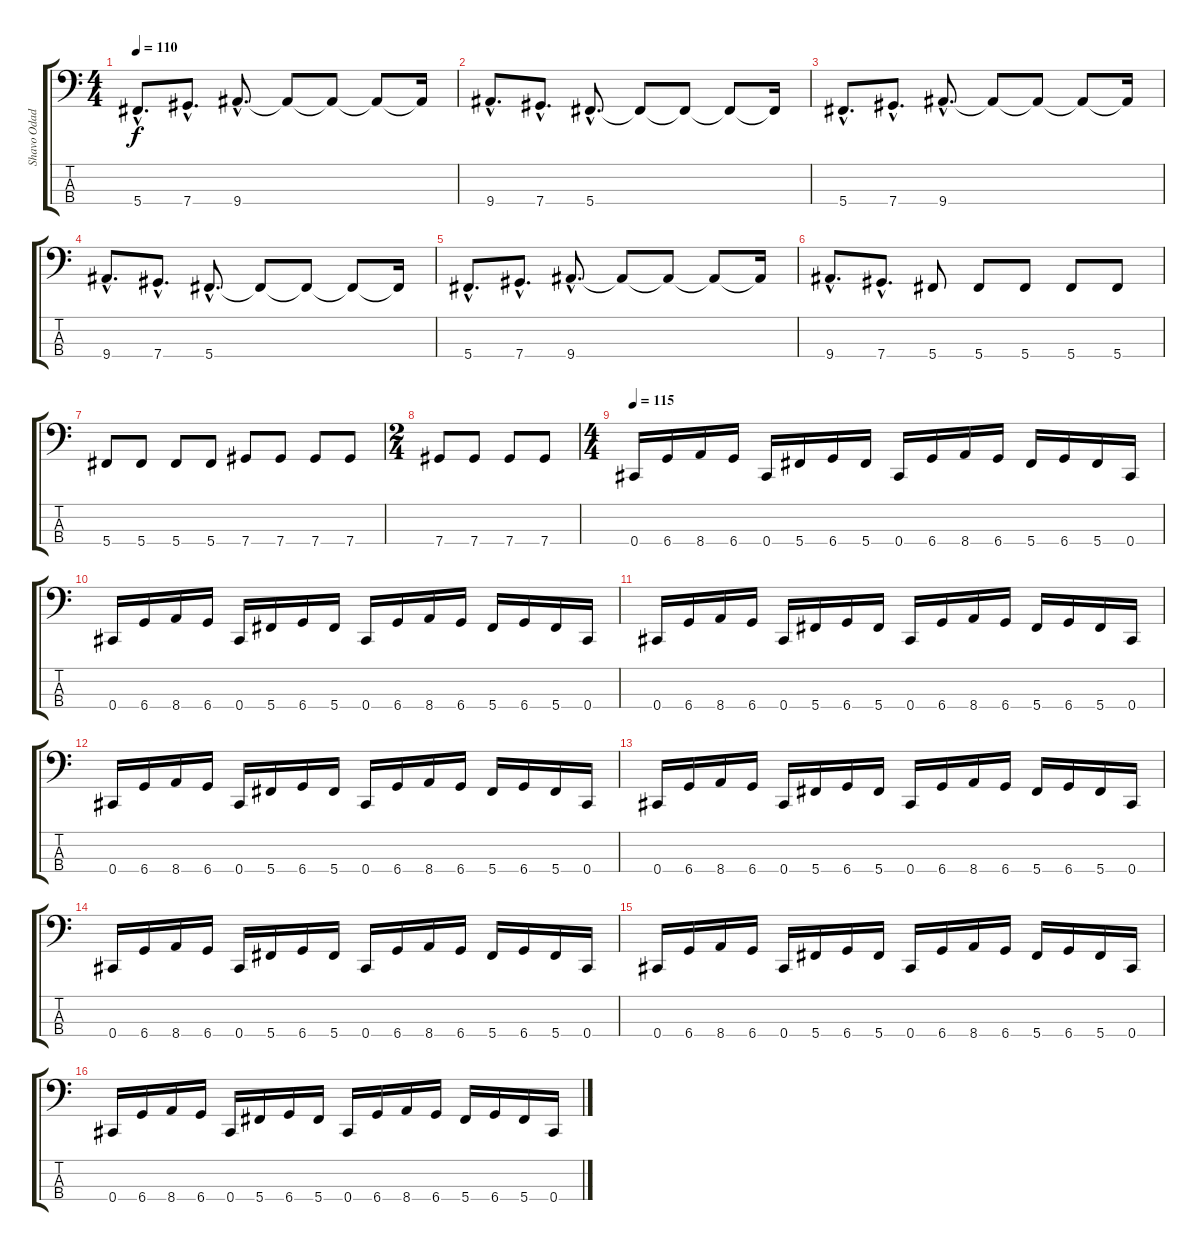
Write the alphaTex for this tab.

\track ("Shavo Odadjian" "Shavo Odad") {instrument electricbasspick}
\staff {score tabs}
\tuning (Gb2 Db2 Ab1 Db1) {hide}
\ts (4 4)
\tempo 110
\clef f4
\ks c
5.4{hac}.8{d dy f} 7.4{hac}.8{d} 9.4{hac}.8{d} 9.4{t}.8 9.4{t}.8 9.4{t}.8 9.4{t}.16 |
9.4{hac}.8{d} 7.4{hac}.8{d} 5.4{hac}.8{d} 5.4{t}.8 5.4{t}.8 5.4{t}.8 5.4{t}.16 |
5.4{hac}.8{d} 7.4{hac}.8{d} 9.4{hac}.8{d} 9.4{t}.8 9.4{t}.8 9.4{t}.8 9.4{t}.16 |
9.4{hac}.8{d} 7.4{hac}.8{d} 5.4{hac}.8{d} 5.4{t}.8 5.4{t}.8 5.4{t}.8 5.4{t}.16 |
5.4{hac}.8{d} 7.4{hac}.8{d} 9.4{hac}.8{d} 9.4{t}.8 9.4{t}.8 9.4{t}.8 9.4{t}.16 |
9.4{hac}.8{d} 7.4{hac}.8{d} 5.4.8 5.4.8 5.4.8 5.4.8 5.4.8 |
5.4.8 5.4.8 5.4.8 5.4.8 7.4.8 7.4.8 7.4.8 7.4.8 |
\ts (2 4)
7.4.8 7.4.8 7.4.8 7.4.8 |
\ts (4 4)
\tempo 115
0.4.16 6.4.16 8.4.16 6.4.16 0.4.16 5.4.16 6.4.16 5.4.16 0.4.16 6.4.16 8.4.16 6.4.16 5.4.16 6.4.16 5.4.16 0.4.16 |
0.4.16 6.4.16 8.4.16 6.4.16 0.4.16 5.4.16 6.4.16 5.4.16 0.4.16 6.4.16 8.4.16 6.4.16 5.4.16 6.4.16 5.4.16 0.4.16 |
0.4.16 6.4.16 8.4.16 6.4.16 0.4.16 5.4.16 6.4.16 5.4.16 0.4.16 6.4.16 8.4.16 6.4.16 5.4.16 6.4.16 5.4.16 0.4.16 |
0.4.16 6.4.16 8.4.16 6.4.16 0.4.16 5.4.16 6.4.16 5.4.16 0.4.16 6.4.16 8.4.16 6.4.16 5.4.16 6.4.16 5.4.16 0.4.16 |
0.4.16 6.4.16 8.4.16 6.4.16 0.4.16 5.4.16 6.4.16 5.4.16 0.4.16 6.4.16 8.4.16 6.4.16 5.4.16 6.4.16 5.4.16 0.4.16 |
0.4.16 6.4.16 8.4.16 6.4.16 0.4.16 5.4.16 6.4.16 5.4.16 0.4.16 6.4.16 8.4.16 6.4.16 5.4.16 6.4.16 5.4.16 0.4.16 |
0.4.16 6.4.16 8.4.16 6.4.16 0.4.16 5.4.16 6.4.16 5.4.16 0.4.16 6.4.16 8.4.16 6.4.16 5.4.16 6.4.16 5.4.16 0.4.16 |
0.4.16 6.4.16 8.4.16 6.4.16 0.4.16 5.4.16 6.4.16 5.4.16 0.4.16 6.4.16 8.4.16 6.4.16 5.4.16 6.4.16 5.4.16 0.4.16
